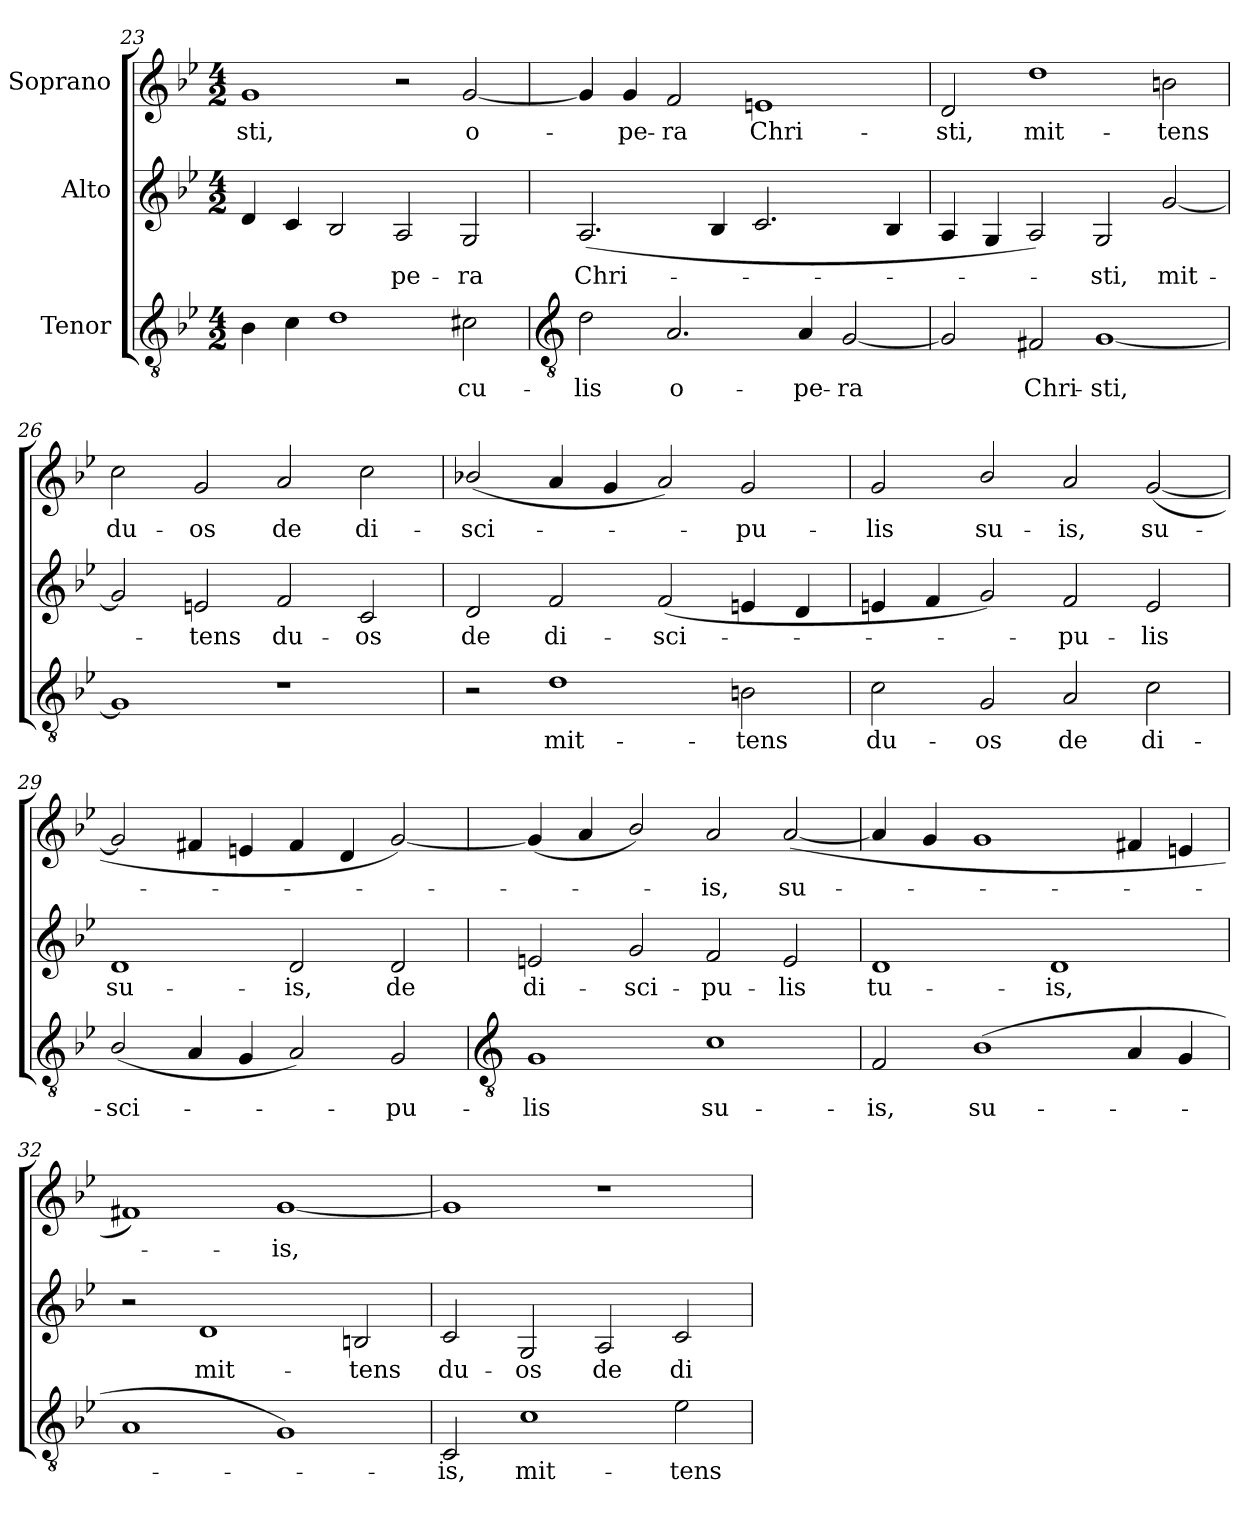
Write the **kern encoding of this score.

**kern	**text	**kern	**text	**kern	**text
*part3	*part3	*part2	*part2	*part1	*part1
*staff3	*staff3	*staff2	*staff2	*staff1	*staff1
*I"Tenor	*	*I"Alto	*	*I"Soprano	*
*clefGv2	*	*clefG2	*	*clefG2	*
*k[b-e-]	*	*k[b-e-]	*	*k[b-e-]	*
*B-:	*	*B-:	*	*B-:	*
*M4/2	*	*M4/2	*	*M4/2	*
=23	=23	=23	=23	=23	=23
!	!	!	!	!	!LO:LY:b
4B-	.	4d	.	1g	sti,
4c	.	4c	.	.	.
1d	.	2B-	.	.	.
!	!	!	!LO:LY:b	!	!
.	.	2A	pe-	2r	.
!	!LO:LY:b	!	!LO:LY:b	!	!LO:LY:b
2c#X	cu-	2G	-ra	[2g	o-
!!LO:LB:g=z
=24	=24	=24	=24	=24	=24
*clefGv2	*	*	*	*	*
!	!LO:LY:b	!	!LO:LY:b	!	!
2d	-lis	(<2.A	Chri-	4g]	.
!	!	!	!	!	!LO:LY:b
.	.	.	.	4g	pe-
!	!LO:LY:b	!	!	!	!LO:LY:b
2.A/	o-	.	.	2f	-ra
.	.	4B-	.	.	.
!	!	!	!	!	!LO:LY:b
.	.	2.c	.	1en	Chri-
!	!LO:LY:b	!	!	!	!
4A/	-pe-	.	.	.	.
!	!LO:LY:b	!	!	!	!
[2G	-ra	.	.	.	.
.	.	4B-	.	.	.
=25	=25	=25	=25	=25	=25
!	!	!	!	!	!LO:LY:b
2G]	.	4A	.	2d	-sti,
.	.	4G	.	.	.
!	!LO:LY:b	!	!	!	!LO:LY:b
2F#X	Chri-	2A)	.	1dd	mit-
!	!LO:LY:b	!	!LO:LY:b	!	!
[1G	-sti,	2G	sti,	.	.
!	!	!	!LO:LY:b	!	!LO:LY:b
.	.	[2g	mit-	2bn	-tens
=26	=26	=26	=26	=26	=26
!	!	!	!	!	!LO:LY:b
1G]	.	2g]	.	2cc	du-
!	!	!	!LO:LY:b	!	!LO:LY:b
.	.	2en	tens	2g	-os
!	!	!	!LO:LY:b	!	!LO:LY:b
1r	.	2f	du-	2a	de
!	!	!	!LO:LY:b	!	!LO:LY:b
.	.	2c	-os	2cc	di-
=27	=27	=27	=27	=27	=27
!	!	!	!LO:LY:b	!	!LO:LY:b
2r	.	2d	de	(<2b-X/	-sci-
!	!LO:LY:b	!	!LO:LY:b	!	!
1d	mit-	2f	di-	4a	.
.	.	.	.	4g	.
!	!	!	!LO:LY:b	!	!
.	.	(<2f	-sci-	2a/)	.
!	!LO:LY:b	!	!	!	!LO:LY:b
2Bn	-tens	4en	.	2g	pu-
.	.	4d	.	.	.
=28	=28	=28	=28	=28	=28
!	!LO:LY:b	!	!	!	!LO:LY:b
2c	du-	4en	.	2g	-lis
.	.	4f	.	.	.
!	!LO:LY:b	!	!	!	!LO:LY:b
2G	-os	2g)	.	2b-/	su-
!	!LO:LY:b	!	!LO:LY:b	!	!LO:LY:b
2A	de	2f	pu-	2a/	-is,
!	!LO:LY:b	!	!LO:LY:b	!	!LO:LY:b
2c	di-	2e	-lis	(<[2g	su-
=29	=29	=29	=29	=29	=29
!	!LO:LY:b	!	!LO:LY:b	!	!
(<2B-/	-sci-	1d	su-	2g]	.
4A	.	.	.	4f#X	.
4G	.	.	.	4en	.
!	!	!	!LO:LY:b	!	!
2A/)	.	2d	-is,	4f#	.
.	.	.	.	4d	.
!	!LO:LY:b	!	!LO:LY:b	!	!
2G	pu-	2d	de	[2g)	.
!!LO:LB:g=z
=30	=30	=30	=30	=30	=30
*clefGv2	*	*	*	*	*
!	!LO:LY:b	!	!LO:LY:b	!	!
1G	-lis	2en	di-	(<4g]	.
.	.	.	.	4a	.
!	!	!	!LO:LY:b	!	!
.	.	2g	-sci-	2b-/)	.
!	!LO:LY:b	!	!LO:LY:b	!	!LO:LY:b
1c	su-	2f	-pu-	2a/	is,
!	!	!	!LO:LY:b	!	!LO:LY:b
.	.	2e	-lis	(<[2a/	su-
=31	=31	=31	=31	=31	=31
!	!LO:LY:b	!	!LO:LY:b	!	!
2F	-is,	1d	tu-	4a]	.
.	.	.	.	4g	.
!	!LO:LY:b	!	!	!	!
(<1B-	su-	.	.	1g	.
!	!	!	!LO:LY:b	!	!
.	.	1d	-is,	.	.
4A	.	.	.	4f#X	.
4G	.	.	.	4en	.
=32	=32	=32	=32	=32	=32
1A/	.	2r	.	1f#X)	.
!	!	!	!LO:LY:b	!	!
.	.	1d	mit-	.	.
!	!	!	!	!	!LO:LY:b
1G)	.	.	.	[1g	is,
!	!	!	!LO:LY:b	!	!
.	.	2Bn	-tens	.	.
=33	=33	=33	=33	=33	=33
!	!LO:LY:b	!	!LO:LY:b	!	!
2C	is,	2c	du-	1g]	.
!	!LO:LY:b	!	!LO:LY:b	!	!
1c	mit-	2G	-os	.	.
!	!	!	!LO:LY:b	!	!
.	.	2A	de	1r	.
!	!LO:LY:b	!	!LO:LY:b	!	!
2e-	-tens	2c	di-	.	.
=	=	=	=	=	=
*-	*-	*-	*-	*-	*-
